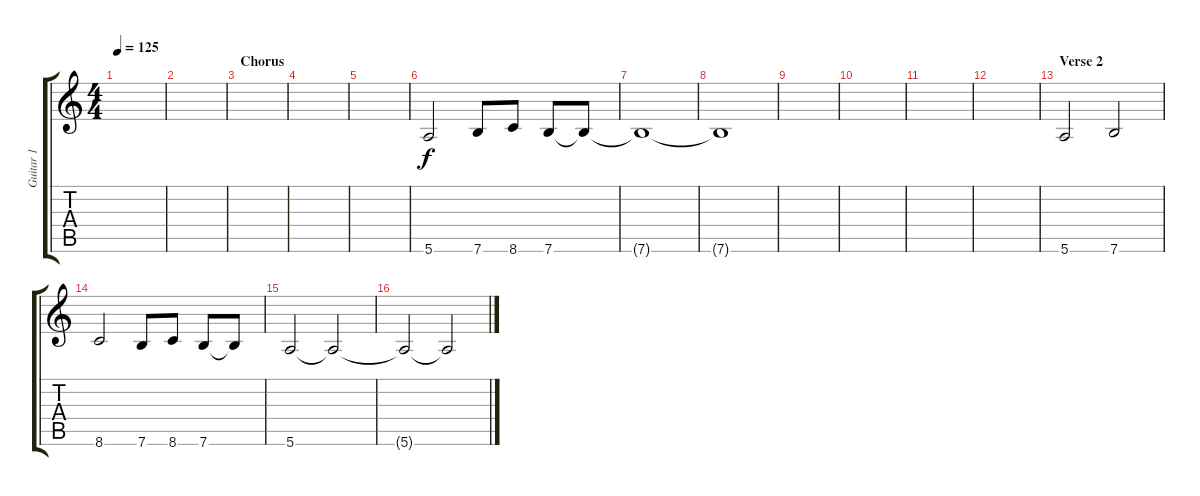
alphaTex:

\track ("Guitar 1" "Guitar 1") {instrument distortionguitar}
\staff {score tabs}
\tuning (E4 B3 G3 D3 A2 E2) {hide}
\ts (4 4)
\tempo 125
\clef g2
\ks c
|
|
\section ("" "Chorus")
|
|
|
5.6.2{volume 10} 7.6.8 8.6.8 7.6.8 7.6{t}.8 |
7.6{t}.1 |
7.6{t}.1 |
|
|
|
|
\section ("" "Verse 2")
5.6.2{volume 14} 7.6.2 |
8.6.2 7.6.8 8.6.8 7.6.8 7.6{t}.8 |
5.6.2 5.6{t}.2 |
5.6{t}.2 5.6{t}.2
